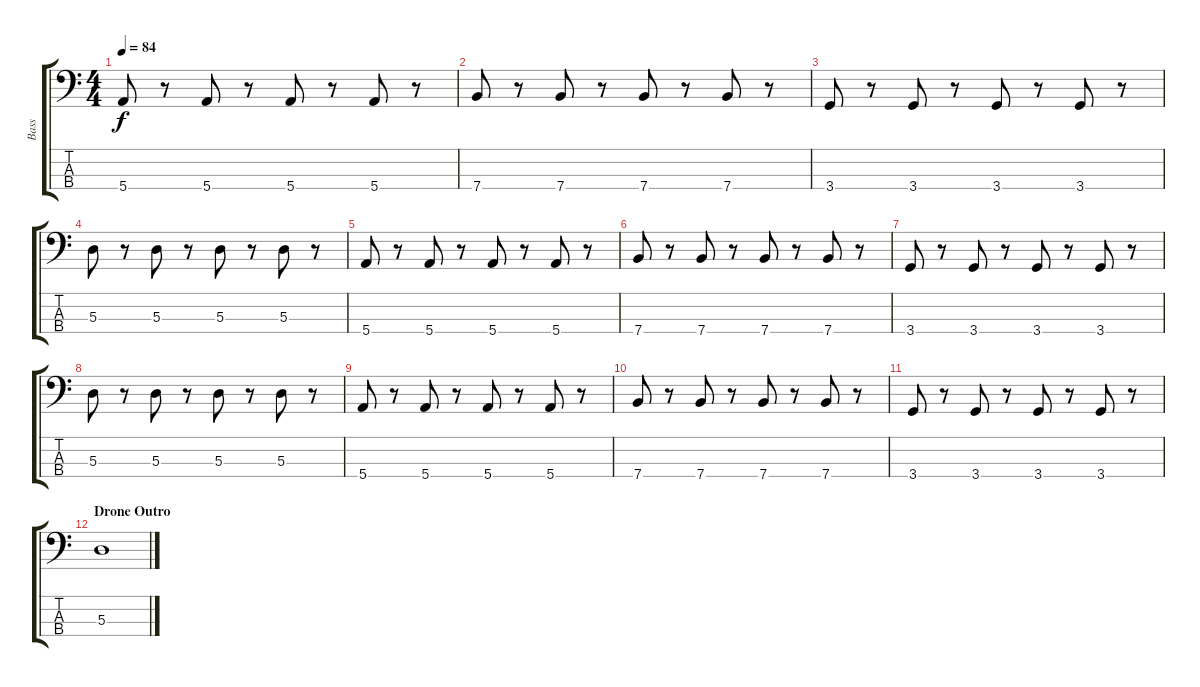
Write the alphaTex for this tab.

\track ("Bass" "Bass") {instrument synthbass2}
\staff {score tabs}
\tuning (G2 D2 A1 E1) {hide}
\ts (4 4)
\tempo 84
\clef f4
\ks c
5.4.8{dy f} r.8 5.4.8 r.8 5.4.8 r.8 5.4.8 r.8 |
7.4.8 r.8 7.4.8 r.8 7.4.8 r.8 7.4.8 r.8 |
3.4.8 r.8 3.4.8 r.8 3.4.8 r.8 3.4.8 r.8 |
5.3.8 r.8 5.3.8 r.8 5.3.8 r.8 5.3.8 r.8 |
5.4.8 r.8 5.4.8 r.8 5.4.8 r.8 5.4.8 r.8 |
7.4.8 r.8 7.4.8 r.8 7.4.8 r.8 7.4.8 r.8 |
3.4.8 r.8 3.4.8 r.8 3.4.8 r.8 3.4.8 r.8 |
5.3.8 r.8 5.3.8 r.8 5.3.8 r.8 5.3.8 r.8 |
5.4.8 r.8 5.4.8 r.8 5.4.8 r.8 5.4.8 r.8 |
7.4.8 r.8 7.4.8 r.8 7.4.8 r.8 7.4.8 r.8 |
3.4.8 r.8 3.4.8 r.8 3.4.8 r.8 3.4.8 r.8 |
\section ("" "Drone Outro")
5.3.1
